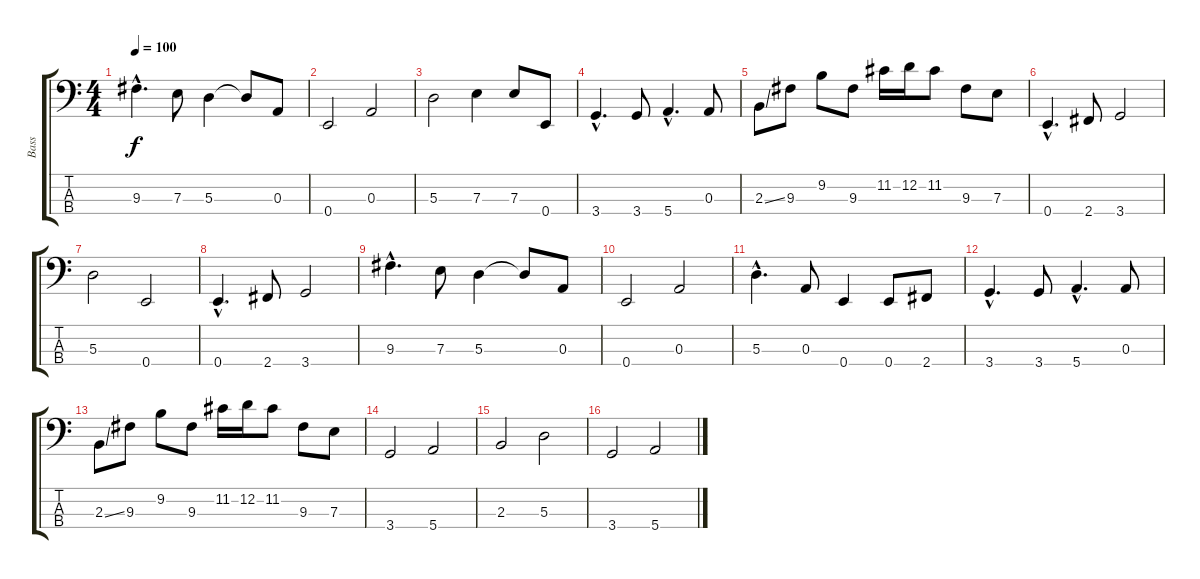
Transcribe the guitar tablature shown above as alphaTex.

\track ("Bass" "Bass") {instrument electricbassfinger}
\staff {score tabs}
\tuning (G2 D2 A1 E1) {hide}
\ts (4 4)
\tempo 100
\clef f4
\ks c
9.3{hac}.4{d dy f} 7.3.8 5.3.4 5.3{t}.8 0.3.8 |
0.4.2 0.3.2 |
5.3.2 7.3.4 7.3.8 0.4.8 |
3.4{hac}.4{d} 3.4.8 5.4{hac}.4{d} 0.3.8 |
2.3{ss}.8 9.3.8 9.2.8 9.3.8 11.2.16 12.2.16 11.2.8 9.3.8 7.3.8 |
0.4{hac}.4{d} 2.4.8 3.4.2 |
5.3.2 0.4.2 |
0.4{hac}.4{d} 2.4.8 3.4.2 |
9.3{hac}.4{d} 7.3.8 5.3.4 5.3{t}.8 0.3.8 |
0.4.2 0.3.2 |
5.3{hac}.4{d} 0.3.8 0.4.4 0.4.8 2.4.8 |
3.4{hac}.4{d} 3.4.8 5.4{hac}.4{d} 0.3.8 |
2.3{ss}.8 9.3.8 9.2.8 9.3.8 11.2.16 12.2.16 11.2.8 9.3.8 7.3.8 |
3.4.2 5.4.2 |
2.3.2 5.3.2 |
3.4.2 5.4.2
